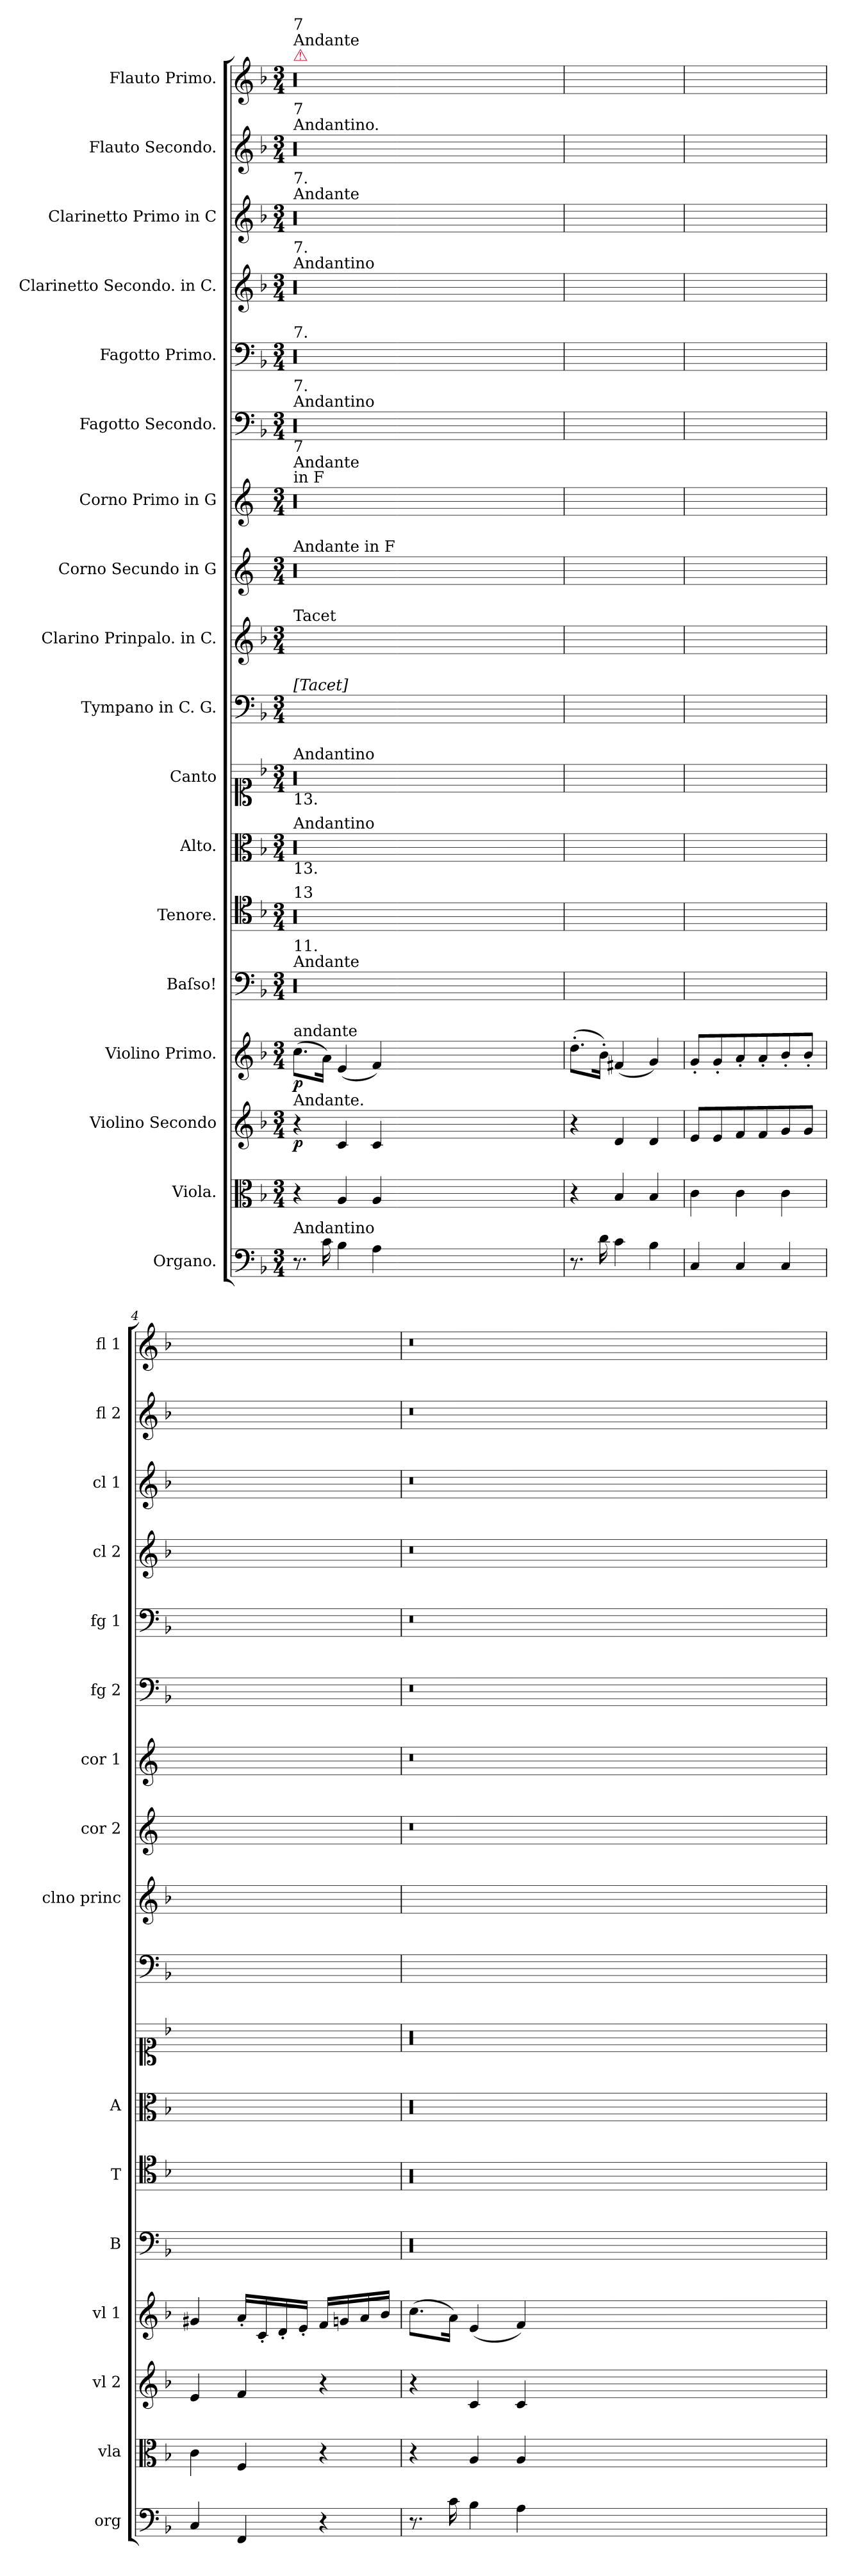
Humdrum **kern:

**kern	**dynam	**kern	**kern	**dynam	**kern	**dynam	**kern	**kern	**kern	**kern	**kern	**kern	**kern	**kern	**kern	**kern	**kern	**kern	**kern	**kern
*part18	*part18	*part17	*part16	*part16	*part15	*part15	*part14	*part13	*part12	*part11	*part10	*part9	*part8	*part7	*part6	*part5	*part4	*part3	*part2	*part1
*staff18	*staff18	*staff17	*staff16	*staff16	*staff15	*staff15	*staff14	*staff13	*staff12	*staff11	*staff10	*staff9	*staff8	*staff7	*staff6	*staff5	*staff4	*staff3	*staff2	*staff1
*I"Organo.	*	*I"Viola.	*I"Violino Secondo	*	*I"Violino Primo.	*	*I"Baſso!	*I"Tenore.	*I"Alto.	*I"Canto	*I"Tympano in C. G.	*I"Clarino Prinpalo. in C.	*I"Corno Secundo in G	*I"Corno Primo in G	*I"Fagotto Secondo.	*I"Fagotto Primo.	*I"Clarinetto Secondo. in C.	*I"Clarinetto Primo in C	*I"Flauto Secondo.	*I"Flauto Primo.
*I'org	*	*I'vla	*I'vl 2	*	*I'vl 1	*	*I'B	*I'T	*I'A	*	*	*I'clno princ	*I'cor 2	*I'cor 1	*I'fg 2	*I'fg 1	*I'cl 2	*I'cl 1	*I'fl 2	*I'fl 1
*clefF4	*	*clefC3	*clefG2	*	*clefG2	*	*clefF4	*clefC4	*clefC3	*clefC1	*clefF4	*clefG2	*clefG2	*clefG2	*clefF4	*clefF4	*clefG2	*clefG2	*clefG2	*clefG2
*	*	*	*	*	*	*	*	*	*	*	*	*	*ITrd4c7	*ITrd4c7	*	*	*	*	*	*
*k[b-]	*	*k[b-]	*k[b-]	*	*k[b-]	*	*k[b-]	*k[b-]	*k[b-]	*k[b-]	*k[b-]	*k[b-]	*k[b-]	*k[b-]	*k[b-]	*k[b-]	*k[b-]	*k[b-]	*k[b-]	*k[b-]
*F:	*	*F:	*F:	*	*F:	*	*F:	*F:	*F:	*F:	*F:	*F:	*F:	*F:	*F:	*F:	*F:	*F:	*F:	*F:
*M3/4	*	*M3/4	*M3/4	*	*M3/4	*	*M3/4	*M3/4	*M3/4	*M3/4	*M3/4	*M3/4	*M3/4	*M3/4	*M3/4	*M3/4	*M3/4	*M3/4	*M3/4	*M3/4
=1	=1	=1	=1	=1	=1	=1	=1	=1	=1	=1	=1	=1	=1	=1	=1	=1	=1	=1	=1	=1
!	!	!	!	!	!	!	!	!	!	!	!	!	!	!	!	!	!	!	!	!LO:TX:a:color=crimson:t=⚠
!	!	!	!	!	!	!	!	!	!	!	!	!	!	!	!	!	!	!	!	!LO:TX:a:t=Andante
!	!	!	!	!	!	!	!	!	!	!	!	!	!	!	!	!	!	!	!	!LO:TX:a:t=7
!	!	!	!	!	!	!	!	!	!	!	!	!	!	!	!	!	!	!	!LO:TX:a:t=Andantino.	!
!	!	!	!	!	!	!	!	!	!	!	!	!	!	!	!	!	!	!	!LO:TX:a:t=7	!
!	!	!	!	!	!	!	!	!	!	!	!	!	!	!	!	!	!	!LO:TX:a:t=Andante	!	!
!	!	!	!	!	!	!	!	!	!	!	!	!	!	!	!	!	!	!LO:TX:a:t=7.	!	!
!	!	!	!	!	!	!	!	!	!	!	!	!	!	!	!	!	!LO:TX:a:t=Andantino	!	!	!
!	!	!	!	!	!	!	!	!	!	!	!	!	!	!	!	!	!LO:TX:a:t=7.	!	!	!
!	!	!	!	!	!	!	!	!	!	!	!	!	!	!	!	!LO:TX:a:t=7.	!	!	!	!
!	!	!	!	!	!	!	!	!	!	!	!	!	!	!	!LO:TX:a:t=Andantino	!	!	!	!	!
!	!	!	!	!	!	!	!	!	!	!	!	!	!	!	!LO:TX:a:t=7.	!	!	!	!	!
!	!	!	!	!	!	!	!	!	!	!	!	!	!	!LO:TX:a:t=Andante\nin F	!	!	!	!	!	!
!	!	!	!	!	!	!	!	!	!	!	!	!	!	!LO:TX:a:t=7	!	!	!	!	!	!
!	!	!	!	!	!	!	!	!	!	!	!	!	!LO:TX:a:t=Andante in F	!	!	!	!	!	!	!
!	!	!	!	!	!	!	!	!	!	!	!	!LO:TX:a:t=Tacet	!	!	!	!	!	!	!	!
!	!	!	!	!	!	!	!	!	!	!	!LO:TX:a:t=[Tacet]	!	!	!	!	!	!	!	!	!
!	!	!	!	!	!	!	!	!	!	!LO:TX:b:t=13.	!	!	!	!	!	!	!	!	!	!
!	!	!	!	!	!	!	!	!	!	!LO:TX:a:t=Andantino	!	!	!	!	!	!	!	!	!	!
!	!	!	!	!	!	!	!	!	!LO:TX:b:t=13.	!	!	!	!	!	!	!	!	!	!	!
!	!	!	!	!	!	!	!	!	!LO:TX:a:t=Andantino	!	!	!	!	!	!	!	!	!	!	!
!	!	!	!	!	!	!	!	!LO:TX:a:t=13	!	!	!	!	!	!	!	!	!	!	!	!
!	!	!	!	!	!	!	!LO:TX:a:t=Andante	!	!	!	!	!	!	!	!	!	!	!	!	!
!	!	!	!	!	!	!	!LO:TX:a:t=11.	!	!	!	!	!	!	!	!	!	!	!	!	!
!	!	!	!	!	!LO:TX:a:t=andante	!	!	!	!	!	!	!	!	!	!	!	!	!	!	!
!	!	!	!LO:TX:a:t=Andante.	!	!	!	!	!	!	!	!	!	!	!	!	!	!	!	!	!
!LO:TX:a:t=Andantino	!	!	!	!	!	!	!	!	!	!	!	!	!	!	!	!	!	!	!	!
!	!	!	!	!LO:DY:b	!	!LO:DY:b	!LO:N:vis=00	!LO:N:vis=00	!LO:N:vis=00	!LO:N:vis=00	!	!	!LO:N:vis=00	!LO:N:vis=00	!LO:N:vis=00	!LO:N:vis=00	!LO:N:vis=00	!LO:N:vis=00	!LO:N:vis=00	!LO:N:vis=00
8.r	.	4r	4r	p.	(8.cc\L	p.	0.r	0.r	0.r	0.r	2.ryy	2.ryy	0.r	0.r	0.r	0.r	0.r	0.r	0.r	0.r
!	!LO:DY:b	!	!	!	!	!	!	!	!	!	!	!	!	!	!	!	!	!	!	!
16c\	pia	.	.	.	16a\Jk)	.	.	.	.	.	.	.	.	.	.	.	.	.	.	.
4B-\	.	4A/	4c/	.	(4e/	.	.	.	.	.	.	.	.	.	.	.	.	.	.	.
4A\	.	4A/	4c/	.	4f/)	.	.	.	.	.	.	.	.	.	.	.	.	.	.	.
0ryy	.	0ryy	0ryy	.	0ryy	.	.	.	.	.	0ryy	0ryy	.	.	.	.	.	.	.	.
4ryy	.	4ryy	4ryy	.	4ryy	.	.	.	.	.	4ryy	4ryy	.	.	.	.	.	.	.	.
=2	=2	=2	=2	=2	=2	=2	=2	=2	=2	=2	=2	=2	=2	=2	=2	=2	=2	=2	=2	=2
8.r	.	4r	4r	.	(8.dd'\L	.	2.ryy	2.ryy	2.ryy	2.ryy	2.ryy	2.ryy	2.ryy	2.ryy	2.ryy	2.ryy	2.ryy	2.ryy	2.ryy	2.ryy
16d\	.	.	.	.	16b-'\Jk)	.	.	.	.	.	.	.	.	.	.	.	.	.	.	.
4c\	.	4B-/	4d/	.	(4f#X/	.	.	.	.	.	.	.	.	.	.	.	.	.	.	.
4B-\	.	4B-/	4d/	.	4g/)	.	.	.	.	.	.	.	.	.	.	.	.	.	.	.
=3	=3	=3	=3	=3	=3	=3	=3	=3	=3	=3	=3	=3	=3	=3	=3	=3	=3	=3	=3	=3
4C/	.	4c\	8e/L	.	8g'/L	.	2.ryy	2.ryy	2.ryy	2.ryy	2.ryy	2.ryy	2.ryy	2.ryy	2.ryy	2.ryy	2.ryy	2.ryy	2.ryy	2.ryy
.	.	.	8e/	.	8g'/	.	.	.	.	.	.	.	.	.	.	.	.	.	.	.
4C/	.	4c\	8f/	.	8a'/	.	.	.	.	.	.	.	.	.	.	.	.	.	.	.
.	.	.	8f/	.	8a'/	.	.	.	.	.	.	.	.	.	.	.	.	.	.	.
4C/	.	4c\	8g/	.	8b-'/	.	.	.	.	.	.	.	.	.	.	.	.	.	.	.
.	.	.	8g/J	.	8b-'/J	.	.	.	.	.	.	.	.	.	.	.	.	.	.	.
=4	=4	=4	=4	=4	=4	=4	=4	=4	=4	=4	=4	=4	=4	=4	=4	=4	=4	=4	=4	=4
4C/	.	4c\	4e/	.	4g#X/	.	2.ryy	2.ryy	2.ryy	2.ryy	2.ryy	2.ryy	2.ryy	2.ryy	2.ryy	2.ryy	2.ryy	2.ryy	2.ryy	2.ryy
4FF/	.	4F/	4f/	.	16a'/LL	.	.	.	.	.	.	.	.	.	.	.	.	.	.	.
.	.	.	.	.	16c'/	.	.	.	.	.	.	.	.	.	.	.	.	.	.	.
.	.	.	.	.	16d'/	.	.	.	.	.	.	.	.	.	.	.	.	.	.	.
.	.	.	.	.	16e'/JJ	.	.	.	.	.	.	.	.	.	.	.	.	.	.	.
4r	.	4r	4r	.	16f/LL	.	.	.	.	.	.	.	.	.	.	.	.	.	.	.
.	.	.	.	.	16gn/	.	.	.	.	.	.	.	.	.	.	.	.	.	.	.
.	.	.	.	.	16a/	.	.	.	.	.	.	.	.	.	.	.	.	.	.	.
.	.	.	.	.	16b-/JJ	.	.	.	.	.	.	.	.	.	.	.	.	.	.	.
=5	=5	=5	=5	=5	=5	=5	=5	=5	=5	=5	=5	=5	=5	=5	=5	=5	=5	=5	=5	=5
!	!	!	!	!	!	!	!LO:N:vis=00	!LO:N:vis=00	!LO:N:vis=00	!LO:N:vis=00	!	!	!LO:N:vis=0	!LO:N:vis=0	!LO:N:vis=0	!LO:N:vis=0	!LO:N:vis=0	!LO:N:vis=0	!LO:N:vis=0	!LO:N:vis=0
8.r	.	4r	4r	.	(8.cc\L	.	0.r	0.r	0.r	0.r	2.ryy	2.ryy	1.r	1.r	1.r	1.r	1.r	1.r	1.r	1.r
16c\	.	.	.	.	16a\Jk)	.	.	.	.	.	.	.	.	.	.	.	.	.	.	.
4B-\	.	4A/	4c/	.	(4e/	.	.	.	.	.	.	.	.	.	.	.	.	.	.	.
4A\	.	4A/	4c/	.	4f/)	.	.	.	.	.	.	.	.	.	.	.	.	.	.	.
0ryy	.	0ryy	0ryy	.	0ryy	.	.	.	.	.	0ryy	0ryy	.	.	.	.	.	.	.	.
.	.	.	.	.	.	.	.	.	.	.	.	.	1.ryy	1.ryy	1.ryy	1.ryy	1.ryy	1.ryy	1.ryy	1.ryy
4ryy	.	4ryy	4ryy	.	4ryy	.	.	.	.	.	4ryy	4ryy	.	.	.	.	.	.	.	.
=	=	=	=	=	=	=	=	=	=	=	=	=	=	=	=	=	=	=	=	=
*-	*-	*-	*-	*-	*-	*-	*-	*-	*-	*-	*-	*-	*-	*-	*-	*-	*-	*-	*-	*-
